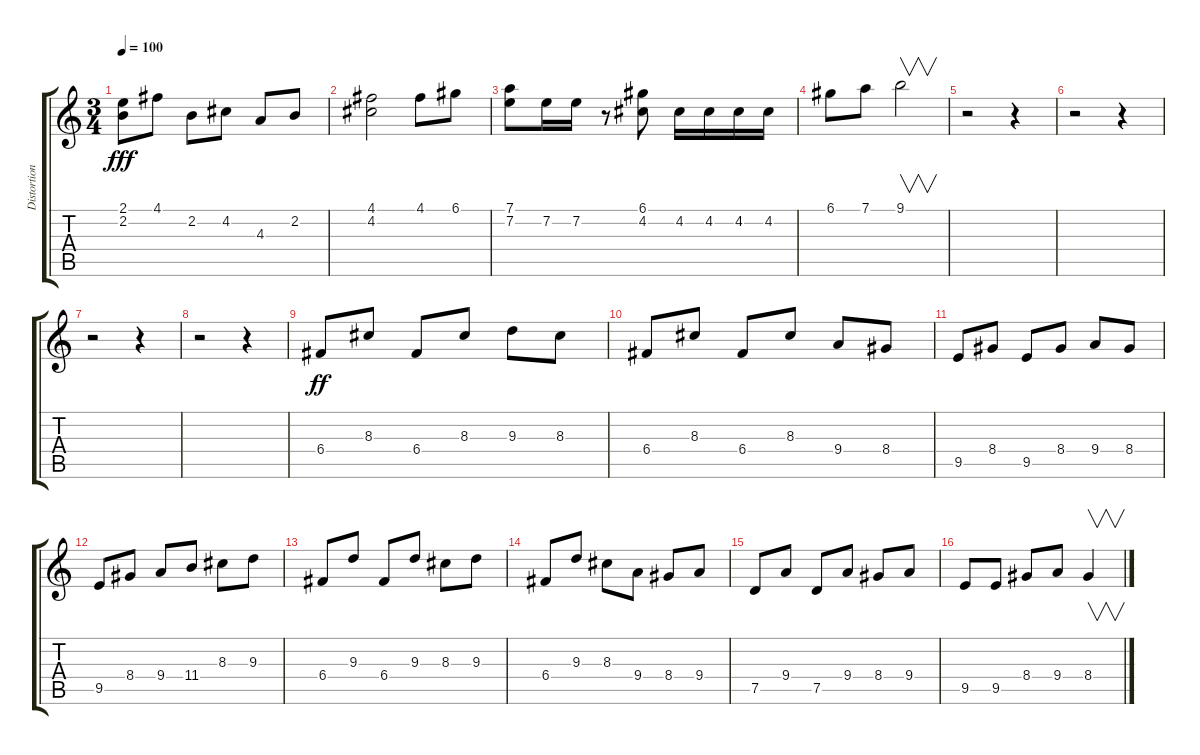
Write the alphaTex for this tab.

\track ("Distortion 2" "Distortion") {instrument distortionguitar}
\staff {score tabs}
\tuning (D4 A3 F3 C3 G2 D2) {hide}
\ts (3 4)
\tempo 100
\clef g2
\ks c
(2.1 2.2).8{dy fff} 4.1.8 2.2.8 4.2.8 4.3.8 2.2.8 |
(4.1 4.2).2 4.1.8 6.1.8 |
(7.1 7.2).8 7.2.16 7.2.16 r.8 (6.1 4.2).8 4.2.16 4.2.16 4.2.16 4.2.16 |
6.1.8 7.1.8 9.1.2{v} |
r.2 r.4 |
r.2 r.4 |
r.2 r.4 |
r.2 r.4 |
6.4.8{dy ff} 8.3.8 6.4.8 8.3.8 9.3.8 8.3.8 |
6.4.8 8.3.8 6.4.8 8.3.8 9.4.8 8.4.8 |
9.5.8 8.4.8 9.5.8 8.4.8 9.4.8 8.4.8 |
9.5.8 8.4.8 9.4.8 11.4.8 8.3.8 9.3.8 |
6.4.8 9.3.8 6.4.8 9.3.8 8.3.8 9.3.8 |
6.4.8 9.3.8 8.3.8 9.4.8 8.4.8 9.4.8 |
7.5.8 9.4.8 7.5.8 9.4.8 8.4.8 9.4.8 |
9.5.8 9.5.8 8.4.8 9.4.8 8.4.4{v}
